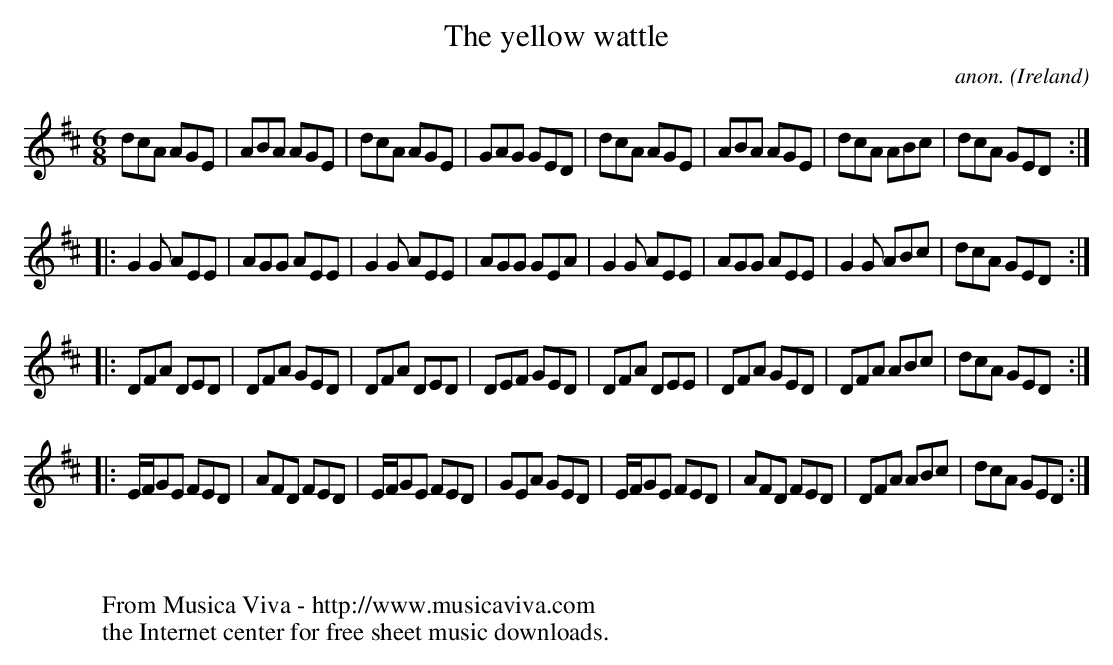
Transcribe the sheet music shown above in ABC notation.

X:1
T:The yellow wattle
C:anon.
O:Ireland
M:6/8
L:1/8
K:D
dcA AGE|ABA AGE|dcA AGE|GAG GED|dcA AGE|ABA AGE|dcA ABc|dcA GED:|
|:G2G AEE|AGG AEE|G2G AEE|AGG GEA|G2G AEE|AGG AEE|G2G ABc|dcA GED:|
|:DFA DED|DFA GED|DFA DED|DEF GED|DFA DEE|DFA GED|DFA ABc|dcA GED:|
|:E/F/GE FED|AFD FED|E/F/GE FED|GEA GED|E/F/GE FED|AFD FED|DFA ABc|dcA GED:|
W:
W:
W: From Musica Viva - http://www.musicaviva.com
W: the Internet center for free sheet music downloads.
